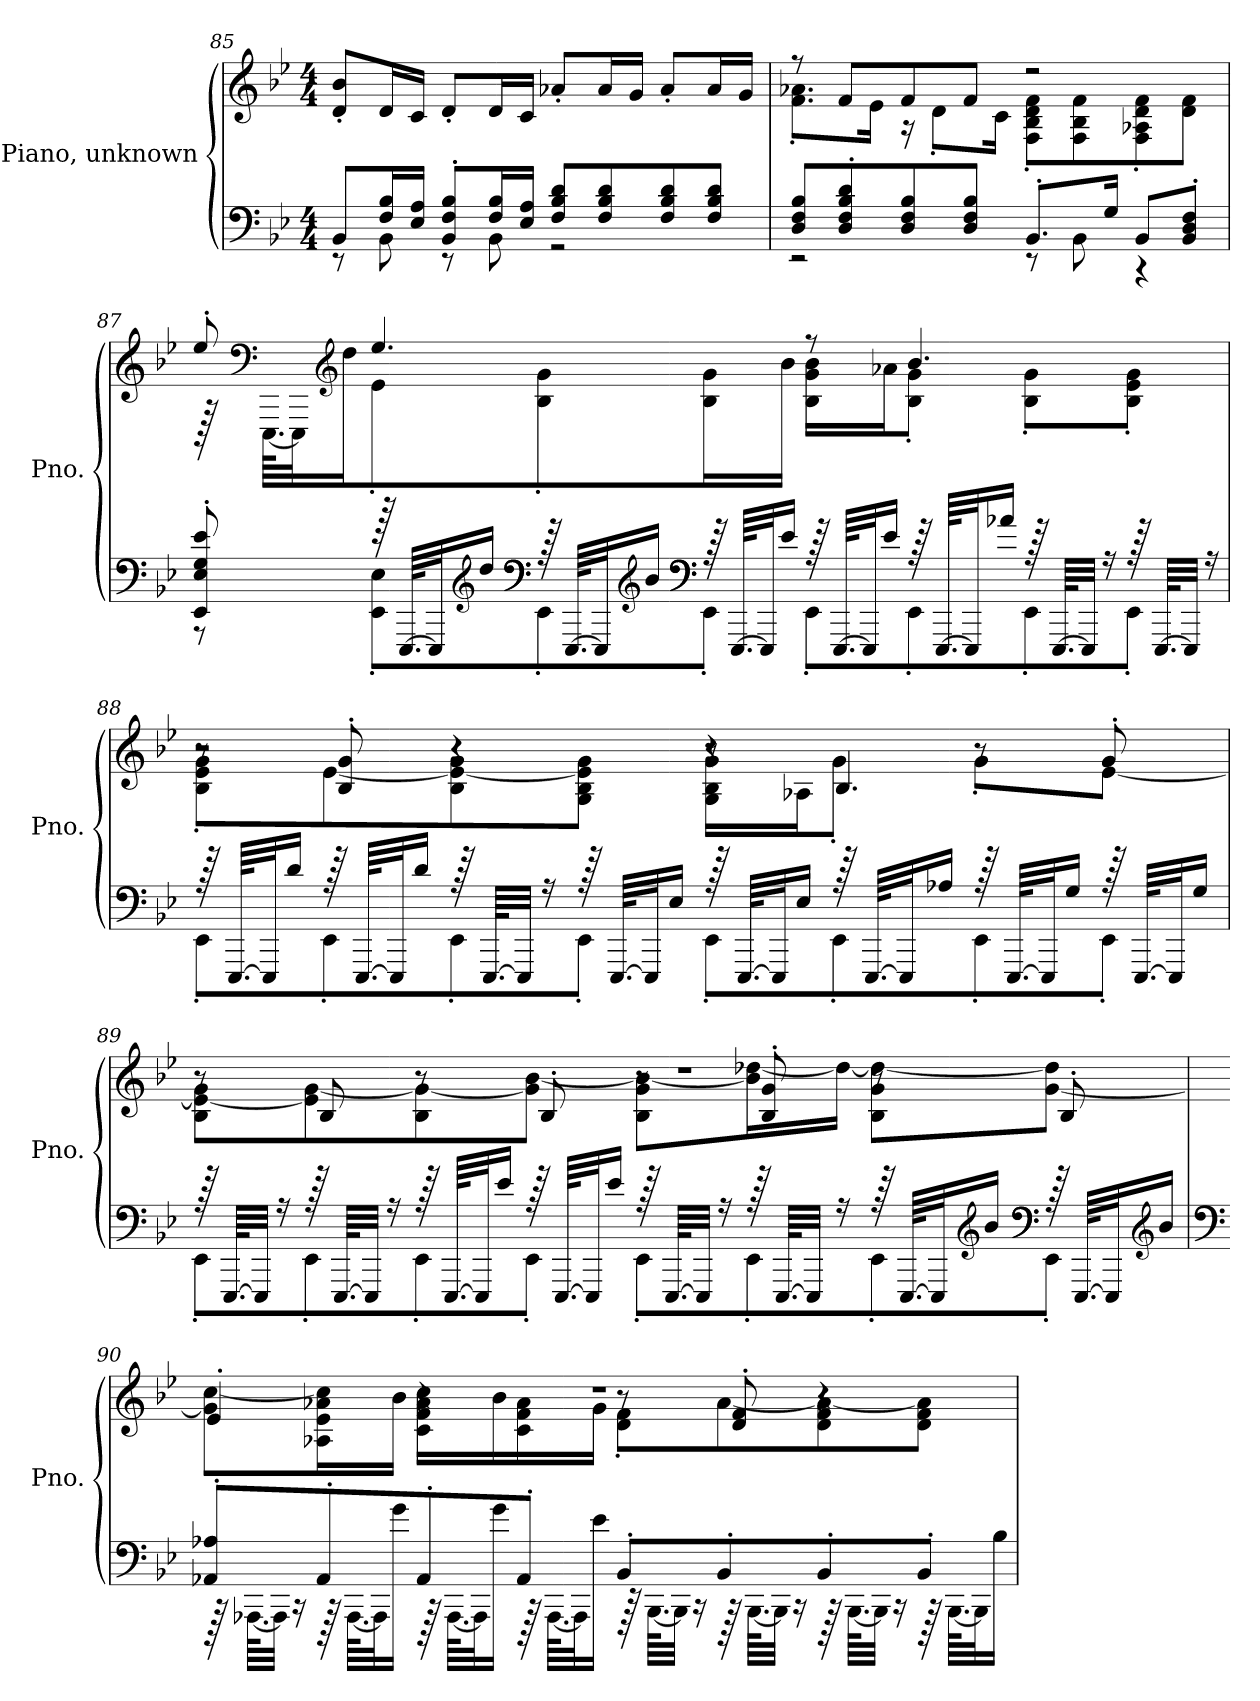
**kern	**kern
*part1	*part1
*staff2	*staff1
*I"Piano, unknown	*
*I'Pno.	*
!!LO:LB:g=z
*clefF4	*clefG2
*k[b-e-]	*k[b-e-]
*M4/4	*M4/4
=85	=85
*^	*
8BB-/L	8r	8d/' 8b-/'L
16F/ 16B-/L	8BB-\	16d/L
16E-/ 16A/JJ	.	16c/JJ
8BB-/' 8F/' 8B-/'L	8r	8d'/L
16F/ 16B-/L	8BB-\	16d/L
16E-/ 16A/JJ	.	16c/JJ
8F/ 8B-/ 8d/L	2r	8a-X'/L
8F/ 8B-/ 8d/	.	16a-/L
.	.	16g/JJ
8F/ 8B-/ 8d/	.	8a-'/L
8F/ 8B-/ 8d/J	.	16a-/L
.	.	16g/JJ
=86	=86	=86
*	*	*^
8D/ 8F/ 8B-/L	2r	8r	8.f\' 8.a-X\'L
8D/' 8F/' 8B-/' 8d/'	.	8f/L	.
.	.	.	16e-\Jk
8D/ 8F/ 8B-/	.	8f/	16r
.	.	.	8d'\L
8D/ 8F/ 8B-/J	.	8f/J	.
.	.	.	16c\Jk
8.BB-'/L	8r	2r	8F\' 8B-\' 8d\' 8f\'L
.	8BB-\	.	8F\ 8B-\ 8f\
16G/Jk	.	.	.
8BB-/L	4r	.	8F\' 8A-X\' 8d\' 8f\'
8BB-/' 8D/' 8F/'J	.	.	8d\ 8f\J
!!LO:LB:g=z	!!
=87	=87	=87	=87
8EE-/' 8E-/' 8G/' 8e-/'	8r	8ee-'/	128r
*	*	*clefF4	*
.	.	.	[64.EEE-\KLLL
.	.	.	32EEE-\J]
*	*	*clefG2	*
.	.	.	16dd\J
128r	8EE-\' 8E-\'L	4.ee-/	8e-'\
[64.EEE-/KLLL	.	.	.
32EEE-/J]	.	.	.
*clefG2	*	*	*
16dd/JJ	.	.	.
*clefF4	*	*	*
128r	8EE-'\	.	8B-\' 8g\'
[64.EEE-/KLLL	.	.	.
32EEE-/J]	.	.	.
*clefG2	*	*	*
16b-/JJ	.	.	.
*clefF4	*	*	*
128r	8EE-'\J	.	16B-\ 16g\L
[64.EEE-/KLLL	.	.	.
32EEE-/J]	.	.	.
16e-/JJ	.	.	16b-\JJ
128r	8EE-'\L	8r	16B-\ 16g\ 16b-\LL
[64.EEE-/KLLL	.	.	.
32EEE-/J]	.	.	.
16e-/JJ	.	.	16a-X\J
128r	8EE-'\	4.b-/	8B-\' 8g\'J
[64.EEE-/KLLL	.	.	.
32EEE-/J]	.	.	.
16a-X/JJ	.	.	.
128r	8EE-'\	.	8B-\' 8g\'L
[64.EEE-/KLLL	.	.	.
32EEE-/JJJ]	.	.	.
16r	.	.	.
128r	8EE-'\J	.	8B-\' 8e-\' 8g\'J
[64.EEE-/KLLL	.	.	.
32EEE-/JJJ]	.	.	.
16r	.	.	.
!!LO:LB:g=z
=88	=88	=88	=88
*	*	*	*^
128r	8EE-'\L	2r	8B-\' 8e-\' 8g\'L	8r
[64.EEE-/KLLL	.	.	.	.
32EEE-/J]	.	.	.	.
16d/JJ	.	.	.	.
128r	8EE-'\	.	[8e-\	8B-/' 8g/'
[64.EEE-/KLLL	.	.	.	.
32EEE-/J]	.	.	.	.
16d/JJ	.	.	.	.
128r	8EE-'\	.	8B-\ 8e-\_ 8g\	4r
[64.EEE-/KLLL	.	.	.	.
32EEE-/JJJ]	.	.	.	.
16r	.	.	.	.
128r	8EE-'\J	.	8G\ 8B-\ 8e-\] 8g\J	.
[64.EEE-/KLLL	.	.	.	.
32EEE-/J]	.	.	.	.
16E-/JJ	.	.	.	.
128r	8EE-'\L	4r	16G\ 16B-\ 16g\LL	8r
[64.EEE-/KLLL	.	.	.	.
32EEE-/J]	.	.	.	.
16E-/JJ	.	.	16A-X\J	.
128r	8EE-'\	.	8g'\J	4.B-/
[64.EEE-/KLLL	.	.	.	.
32EEE-/J]	.	.	.	.
16A-X/JJ	.	.	.	.
128r	8EE-'\	8r	8g'\L	.
[64.EEE-/KLLL	.	.	.	.
32EEE-/J]	.	.	.	.
16G/JJ	.	.	.	.
128r	8EE-'\J	8g'/	[8e-\J	.
[64.EEE-/KLLL	.	.	.	.
32EEE-/J]	.	.	.	.
16G/JJ	.	.	.	.
!!LO:PB:g=z	!!	!!
=89	=89	=89	=89	=89
128r	8EE-'\L	1r	8B-\ 8e-\_ 8g\L	8r
[64.EEE-/KLLL	.	.	.	.
32EEE-/JJJ]	.	.	.	.
16r	.	.	.	.
128r	8EE-'\	.	8e-\] [8g\	8B-/
[64.EEE-/KLLL	.	.	.	.
32EEE-/JJJ]	.	.	.	.
16r	.	.	.	.
128r	8EE-'\	.	8B-\ 8g\_	8r
[64.EEE-/KLLL	.	.	.	.
32EEE-/J]	.	.	.	.
16e-/JJ	.	.	.	.
128r	8EE-'\J	.	8g\] [8b-\J	8B-'/
[64.EEE-/KLLL	.	.	.	.
32EEE-/J]	.	.	.	.
16e-/JJ	.	.	.	.
128r	8EE-'\L	.	8B-\ 8g\ 8b-\_L	8r
[64.EEE-/KLLL	.	.	.	.
32EEE-/JJJ]	.	.	.	.
16r	.	.	.	.
128r	8EE-'\	.	16b-\] [16dd-X\L	8B-/' 8g/'
[64.EEE-/KLLL	.	.	.	.
32EEE-/JJJ]	.	.	.	.
16r	.	.	16dd-\JJ_	.
128r	8EE-'\	.	8B-\ 8g\ 8dd-\_L	8r
[64.EEE-/KLLL	.	.	.	.
32EEE-/J]	.	.	.	.
*clefG2	*	*	*	*
16b-/JJ	.	.	.	.
*clefF4	*	*	*	*
128r	8EE-'\J	.	[8g\ 8dd-\]J	8B-'/
[64.EEE-/KLLL	.	.	.	.
32EEE-/J]	.	.	.	.
*clefG2	*	*	*	*
16b-/JJ	.	.	.	.
!!LO:LB:g=z	!!	!!
=90	=90	=90	=90	=90
*clefF4	*	*	*	*
8AA-X/' 8A-X/'L	128r	1r	8g\] [8cc\L	4e-'/
.	[64.AAA-X\KLLL	.	.	.
.	32AAA-\JJJ]	.	.	.
.	16r	.	.	.
8AA-'/	128r	.	16A-X\ 16e-\ 16a-X\ 16cc\]L	.
.	[64.AAA-\KLLL	.	.	.
.	32AAA-\J]	.	.	.
.	16g\JJ	.	16b-\JJ	.
8AA-'/	128r	.	16c\ 16f\ 16a-\ 16cc\LL	4r
.	[64.AAA-\KLLL	.	.	.
.	32AAA-\J]	.	.	.
.	16g\JJ	.	16b-\	.
8AA-'/J	128r	.	16c\ 16f\ 16a-\	.
.	[64.AAA-\KLLL	.	.	.
.	32AAA-\J]	.	.	.
.	16e-\JJ	.	16g\JJ	.
8BB-'/L	128r	.	8d\' 8f\'L	8r
.	[64.BBB-\KLLL	.	.	.
.	32BBB-\JJJ]	.	.	.
.	16r	.	.	.
8BB-'/	128r	.	[8a-\	8d/' 8f/'
.	[64.BBB-\KLLL	.	.	.
.	32BBB-\JJJ]	.	.	.
.	16r	.	.	.
8BB-'/	128r	.	8d\ 8f\ 8a-\_	4r
.	[64.BBB-\KLLL	.	.	.
.	32BBB-\JJJ]	.	.	.
.	16r	.	.	.
8BB-'/J	128r	.	8d\ 8f\ 8a-\]J	.
.	[64.BBB-\KLLL	.	.	.
.	32BBB-\J]	.	.	.
.	16B-\JJ	.	.	.
*v	*v	*	*	*
*	*v	*v	*v
=	=
*-	*-
